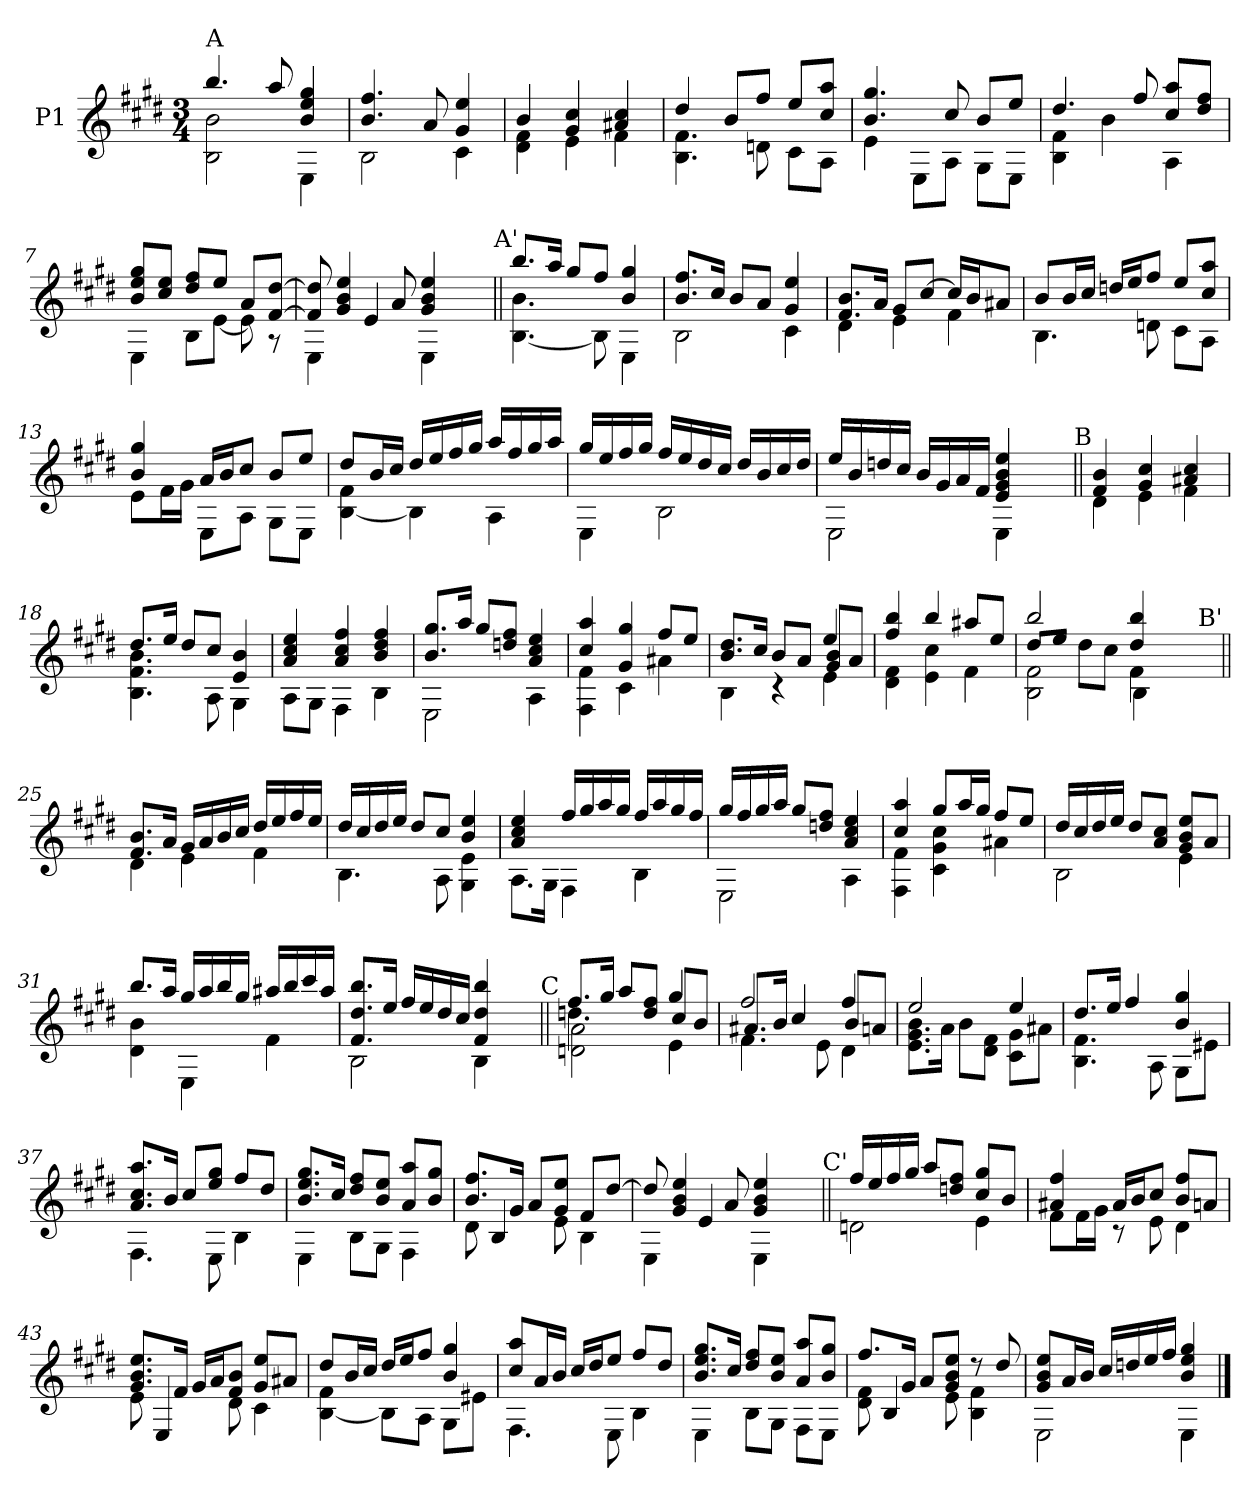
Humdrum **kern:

**kern
*part1
*staff1
*I"P1
!!LO:PB:g=z
*clefG2
*ITrd7c12
*k[f#c#g#d#]
*E:
*M3/4
*MM72
=1
*^
!LO:TX:a:t=A	!
4.bi/	2BBi\ 2Bi
8ai/	.
4Bi/ 4ei 4g#i	4EEi\
=2	=2
4.Bi/ 4.f#i	2BBi\
8Ai/	.
4G#i/ 4ei	4C#i\
=3	=3
4Bi/	4D#i\ 4F#i
4G#i/ 4c#i	4Ei\
4A#Xi/ 4c#i	4F#i\
=4	=4
4d#i/	4.BBi\ 4.F#i
8Bi/L	.
8f#i/J	8Dni\
8ei/L	8C#i\L
8c#i/ 8aiJ	8AAi\J
=5	=5
4.Bi/ 4.g#i	4Ei\
.	8EEi\L
8c#i/	8AAi\J
8Bi/L	8GG#i\L
8ei/J	8EEi\J
=6	=6
4.d#i/	4BBi\ 4F#i
.	4Bi\
8f#i/	.
8c#i/ 8aiL	4AAi\
8d#i/ 8f#iJ	.
=7	=7
8Bi/ 8ei 8g#iL	4EEi\
8c#i/ 8eiJ	.
8d#i/ 8f#iL	8BBi\L
8ei/J	[8Ei\J
8Ai/L	8Ei\]
[8F#i/ [8d#iJ	8r
!!LO:LB:g=z	!!
=8	=8
*	*^
8F#i/] 8d#i]	4EEi\	2ryy
4G#i/ 4Bi 4ei	.	.
.	4Ei/	.
8Ai/	.	.
4G#i/ 4Bi 4ei	4EEi\	8ryy
.	.	16ryy
.	.	32ryy
.	.	64ryy
.	.	128...ryy
!	!	!LO:TX:a:t=A'
.	.	1024ryy
*	*v	*v
=9||	=9||
8.bi/L	[4.BBi\ 4.Bi
16ai/Jk	.
8g#i/L	.
8f#i/J	8BBi\]
4Bi/ 4g#i	4EEi\
=10	=10
8.Bi/ 8.f#iL	2BBi\
16c#i/Jk	.
8Bi/L	.
8Ai/J	.
4G#i/ 4ei	4C#i\
=11	=11
8.F#i/ 8.BiL	4D#i\
16Ai/Jk	.
8G#i/L	4Ei\
[8c#i/J	.
16c#i/LL]	4F#i\
16Bi/J	.
8A#Xi/J	.
=12	=12
8Bi/L	4.BBi\
16Bi/L	.
16c#i/JJ	.
16dni/LL	.
16ei/J	.
8f#i/J	8Dni\
8ei/L	8C#i\L
8c#i/ 8aiJ	8AAi\J
=13	=13
4Bi/ 4g#i	8Ei\L
.	16F#i\L
.	16G#i\JJ
16Ai/LL	8EEi\L
16Bi/J	.
8c#i/J	8AAi\J
8Bi/L	8GG#i\L
8ei/J	8EEi\J
!!LO:LB:g=z	!!
=14	=14
8d#i/L	[4BBi\ 4F#i
16Bi/L	.
16c#i/JJ	.
16d#i/LL	4BBi\]
16ei/	.
16f#i/	.
16g#i/JJ	.
16ai/LL	4AAi\
16f#i/	.
16g#i/	.
16ai/JJ	.
=15	=15
16g#i/LL	4EEi\
16ei/	.
16f#i/	.
16g#i/JJ	.
16f#i/LL	2BBi\
16ei/	.
16d#i/	.
16c#i/JJ	.
16d#i/LL	.
16Bi/	.
16c#i/	.
16d#i/JJ	.
=16	=16
*	*^
16ei/LL	2EEi\	2ryy
16Bi/	.	.
16dni/	.	.
16c#i/JJ	.	.
16Bi/LL	.	.
16G#i/	.	.
16Ai/	.	.
16F#i/JJ	.	.
4Ei/ 4G#i 4Bi 4ei	4EEi\	8ryy
.	.	16ryy
.	.	32ryy
.	.	64ryy
.	.	128...ryy
!	!	!LO:TX:a:t=B
.	.	1024ryy
*	*v	*v
=17||	=17||
4F#i/ 4Bi	4D#i\
4G#i/ 4c#i	4Ei\
4A#Xi/ 4c#i	4F#i\
=18	=18
8.d#i/L	4.BBi\ 4.F#i 4.Bi
16ei/Jk	.
8d#i/L	.
8c#i/J	8AAi\
4Ei/ 4Bi	4GG#i\
=19	=19
4Ai/ 4c#i 4ei	8AAi\L
.	8GG#i\J
4Ai/ 4c#i 4f#i	4FF#i\
4Bi/ 4d#i 4f#i	4BBi\
!!LO:LB:g=z	!!
=20	=20
8.Bi/ 8.g#iL	2EEi\
16ai/Jk	.
8g#i/L	.
8dni/ 8f#iJ	.
4Ai/ 4c#i 4ei	4AAi\
=21	=21
4c#i/ 4ai	4FF#i\ 4F#i
4G#i/ 4g#i	4C#i\
8f#i/L	4A#Xi\
8ei/J	.
=22	=22
*	*^
8.Bi/ 8.d#iL	4BBi\	2ryy
16c#i/Jk	.	.
8Bi/L	4r	.
8Ai/J	.	.
4ei/	8G#i/ 8BiL	4Ei\
.	8Ai/J	.
*	*v	*v
=23	=23
4f#i/ 4bi	4D#i\ 4F#i
4bi/	4Ei\ 4c#i
8a#Xi/L	4F#i\
8ei/J	.
=24	=24
*^	*^
2bi/	8d#i/L	2BBi\ 2F#i	2ryy
.	8ei/J	.	.
.	8d#i\L	.	.
.	8c#i\J	.	.
4d#i/ 4bi	4F#i\	4BBi\	8ryy
.	.	.	16ryy
.	.	.	32ryy
.	.	.	64ryy
.	.	.	128...ryy
!	!	!	!LO:TX:a:t=B'
.	.	.	1024ryy
*	*v	*v	*v
=25||	=25||
8.F#i/ 8.BiL	4D#i\
16Ai/Jk	.
16G#i/LL	4Ei\
16Ai/	.
16Bi/	.
16c#i/JJ	.
16d#i/LL	4F#i\
16ei/	.
16f#i/	.
16ei/JJ	.
!!LO:LB:g=z	!!
=26	=26
16d#i/LL	4.BBi\
16c#i/	.
16d#i/	.
16ei/JJ	.
8d#i/L	.
8c#i/J	8AAi\
4Bi/ 4ei	4GG#i\ 4Ei
=27	=27
4Ai/ 4c#i 4ei	8.AAi\L
.	16GG#i\Jk
16f#i/LL	4FF#i\
16g#i/	.
16ai/	.
16g#i/JJ	.
16f#i/LL	4BBi\
16ai/	.
16g#i/	.
16f#i/JJ	.
=28	=28
16g#i/LL	2EEi\
16f#i/	.
16g#i/	.
16ai/JJ	.
8g#i/L	.
8dni/ 8f#iJ	.
4Ai/ 4c#i 4ei	4AAi\
=29	=29
4c#i/ 4ai	4FF#i\ 4F#i
8g#i/L	4C#i\ 4G#i 4c#i
16ai/L	.
16g#i/JJ	.
8f#i/L	4A#Xi\
8ei/J	.
=30	=30
16d#i/LL	2BBi\
16c#i/	.
16d#i/	.
16ei/JJ	.
8d#i/L	.
8Ai/ 8c#iJ	.
8G#i/ 8Bi 8eiL	4Ei\
8Ai/J	.
!!LO:LB:g=z	!!
=31	=31
8.bi/L	4D#i\ 4Bi
16ai/Jk	.
16g#i/LL	4EEi\
16ai/	.
16bi/	.
16g#i/JJ	.
16a#Xi/LL	4F#i\
16bi/	.
16cc#i/	.
16a#i/JJ	.
=32	=32
*	*^
8.F#i/ 8.d#i 8.biL	2BBi\	2ryy
16ei/Jk	.	.
16f#i/LL	.	.
16ei/	.	.
16d#i/	.	.
16c#i/JJ	.	.
4F#i/ 4d#i 4bi	4BBi\	8ryy
.	.	16ryy
.	.	32ryy
.	.	64ryy
.	.	128...ryy
!	!	!LO:TX:a:t=C
.	.	1024ryy
=33||	=33||	=33||
8.f#i/L	4.dni\	2Dni\ 2Ai
16g#i/Jk	.	.
8ai/L	.	.
8di/ 8f#iJ	8ryy	.
4g#i/	8c#i/L	4Ei\
.	8Bi/J	.
=34	=34	=34
2f#i/	8.A#Xi/L	4.F#i\
.	16Bi/Jk	.
.	4c#i/	.
.	.	8Ei\
4f#i/	8Bi/L	4D#i\
.	8Ani/J	.
*	*v	*v
=35	=35
2ei/	8.Ei\ 8.G#i 8.BiL
.	16Ai\Jk
.	8Bi\L
.	8D#i\ 8F#iJ
4ei/	8C#i\ 8G#iL
.	8A#Xi\J
!!LO:LB:g=z	!!
=36	=36
8.d#i/L	4.BBi\ 4.F#i
16ei/Jk	.
4f#i/	.
.	8AAi\
4Bi/ 4g#i	8GG#i\L
.	8E#Xi\J
=37	=37
8.Ai/ 8.c#i 8.aiL	4.FF#i\
16Bi/Jk	.
8c#i/L	.
8ei/ 8g#iJ	8EEi\
8f#i/L	4BBi\
8d#i/J	.
=38	=38
8.Bi/ 8.ei 8.g#iL	4EEi\
16c#i/Jk	.
8d#i/ 8f#iL	8BBi\L
8Bi/ 8eiJ	8GG#i\J
8Ai/ 8aiL	4FF#i\
8Bi/ 8g#iJ	.
=39	=39
8.Bi/ 8.f#iL	8D#i\
.	4BBi/
16G#i/Jk	.
8Ai/L	.
8G#i/ 8eiJ	8Ei\
8F#i/L	4BBi\
[8d#i/J	.
=40	=40
*	*^
8d#i/]	4EEi\	2ryy
4G#i/ 4Bi 4ei	.	.
.	4Ei/	.
8Ai/	.	.
4G#i/ 4Bi 4ei	4EEi\	8ryy
.	.	16ryy
.	.	32ryy
.	.	64ryy
.	.	128...ryy
!	!	!LO:TX:a:t=C'
.	.	1024ryy
*	*v	*v
=41||	=41||
16f#i/LL	2Dni\
16ei/	.
16f#i/	.
16g#i/JJ	.
8ai/L	.
8dni/ 8f#iJ	.
8c#i/ 8g#iL	4Ei\
8Bi/J	.
!!LO:LB:g=z	!!
=42	=42
4A#Xi/ 4f#i	8F#i\L
.	16F#i\L
.	16G#i\JJ
16A#i/LL	8r
16Bi/J	.
8c#i/J	8Ei\
8Bi/ 8f#iL	4D#i\
8Ani/J	.
=43	=43
8.G#i/ 8.Bi 8.eiL	8Ei\
.	4EEi/
16F#i/Jk	.
16G#i/LL	.
16Ai/J	.
8F#i/ 8BiJ	8D#i\
8G#i/ 8eiL	4C#i\
8A#Xi/J	.
=44	=44
8d#i/L	[4BBi\ 4F#i
16Bi/L	.
16c#i/JJ	.
16d#i/LL	8BBi\L]
16ei/J	.
8f#i/J	8AAi\J
4Bi/ 4g#i	8GG#i\L
.	8E#Xi\J
!!LO:LB:g=z	!!
=45	=45
8c#i/ 8aiL	4.FF#i\
16Ai/L	.
16Bi/JJ	.
16c#i/LL	.
16d#i/J	.
8ei/J	8EEi\
8f#i/L	4BBi\
8d#i/J	.
=46	=46
8.Bi/ 8.ei 8.g#iL	4EEi\
16c#i/Jk	.
8d#i/ 8f#iL	8BBi\L
8Bi/ 8eiJ	8GG#i\J
8Ai/ 8aiL	8FF#i\L
8Bi/ 8g#iJ	8EEi\J
=47	=47
8.f#i/L	8D#i\ 8F#i
.	4BBi/
16G#i/Jk	.
8Ai/L	.
8G#i/ 8Bi 8eiJ	8Ei\
8r	4BBi\ 4F#i
8d#i/	.
=48	=48
8G#i/ 8Bi 8eiL	2EEi\
16Ai/L	.
16Bi/JJ	.
16c#i/LL	.
16dni/	.
16ei/	.
16f#i/JJ	.
4Bi/ 4ei 4g#i	4EEi\
*v	*v
==
*-
